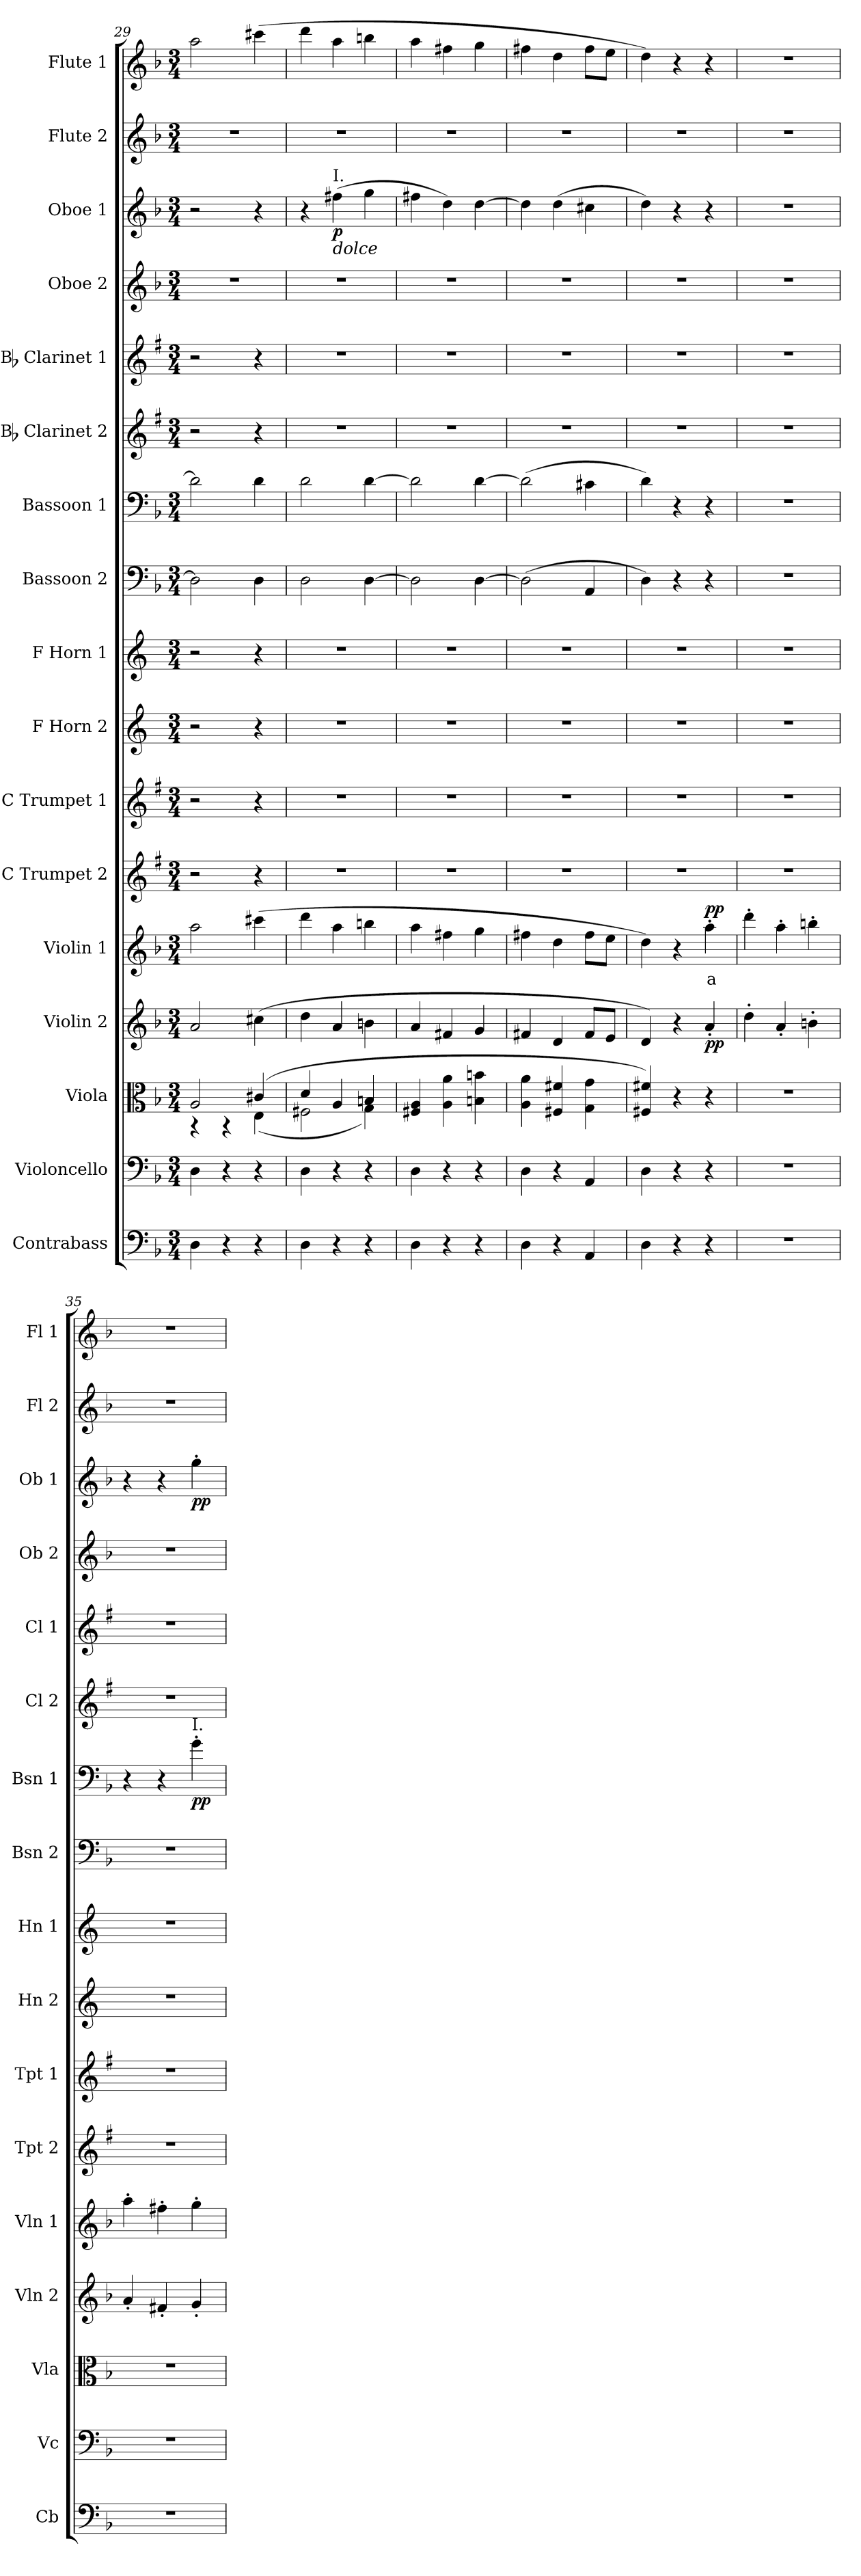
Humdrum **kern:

**kern	**kern	**kern	**kern	**dynam	**kern	**text	**dynam	**kern	**kern	**kern	**kern	**kern	**kern	**dynam	**kern	**kern	**kern	**kern	**dynam	**kern	**kern
*part17	*part16	*part15	*part14	*part14	*part13	*part13	*part13	*part12	*part11	*part10	*part9	*part8	*part7	*part7	*part6	*part5	*part4	*part3	*part3	*part2	*part1
*staff17	*staff16	*staff15	*staff14	*staff14	*staff13	*staff13	*staff13	*staff12	*staff11	*staff10	*staff9	*staff8	*staff7	*staff7	*staff6	*staff5	*staff4	*staff3	*staff3	*staff2	*staff1
*I"Contrabass	*I"Violoncello	*I"Viola	*I"Violin 2	*	*I"Violin 1	*	*	*I"C Trumpet 2	*I"C Trumpet 1	*I"F Horn 2	*I"F Horn 1	*I"Bassoon 2	*I"Bassoon 1	*	*I"Bb Clarinet 2	*I"Bb Clarinet 1	*I"Oboe  2	*I"Oboe 1	*	*I"Flute 2	*I"Flute 1
*I'Cb	*I'Vc	*I'Vla	*I'Vln 2	*	*I'Vln 1	*	*	*I'Tpt 2	*I'Tpt 1	*I'Hn 2	*I'Hn 1	*I'Bsn 2	*I'Bsn 1	*	*I'Cl 2	*I'Cl 1	*I'Ob 2	*I'Ob 1	*	*I'Fl 2	*I'Fl 1
*clefF4	*clefF4	*clefC3	*clefG2	*	*clefG2	*	*	*clefG2	*clefG2	*clefG2	*clefG2	*clefF4	*clefF4	*	*clefG2	*clefG2	*clefG2	*clefG2	*	*clefG2	*clefG2
*ITrd7c12	*	*	*	*	*	*	*	*ITrd1c2	*ITrd1c2	*ITrd4c7	*ITrd4c7	*	*	*	*ITrd1c2	*ITrd1c2	*	*	*	*	*
*k[b-]	*k[b-]	*k[b-]	*k[b-]	*	*k[b-]	*	*	*k[b-]	*k[b-]	*k[b-]	*k[b-]	*k[b-]	*k[b-]	*	*k[b-]	*k[b-]	*k[b-]	*k[b-]	*	*k[b-]	*k[b-]
*M3/4	*M3/4	*M3/4	*M3/4	*	*M3/4	*	*	*M3/4	*M3/4	*M3/4	*M3/4	*M3/4	*M3/4	*	*M3/4	*M3/4	*M3/4	*M3/4	*	*M3/4	*M3/4
=29	=29	=29	=29	=29	=29	=29	=29	=29	=29	=29	=29	=29	=29	=29	=29	=29	=29	=29	=29	=29	=29
*	*	*^	*	*	*	*	*	*	*	*	*	*	*	*	*	*	*	*	*	*	*
4DD\	4D\	2A/	4r	2a/	.	2aa\	.	.	2r	2r	2r	2r	2D\]	2d\]	.	2r	2r	2.r	2r	.	2.r	2aa\
4r	4r	.	4r	.	.	.	.	.	.	.	.	.	.	.	.	.	.	.	.	.	.	.
4r	4r	(4c#X/	(4E\	(4cc#X\	.	(4ccc#X\	.	.	4r	4r	4r	4r	4D\	4d\	.	4r	4r	.	4r	.	.	(4ccc#X\
=30	=30	=30	=30	=30	=30	=30	=30	=30	=30	=30	=30	=30	=30	=30	=30	=30	=30	=30	=30	=30	=30	=30
4DD\	4D\	4d/	2F#X\	4dd\	.	4ddd\	.	.	2.r	2.r	2.r	2.r	2D\	2d\	.	2.r	2.r	2.r	4r	.	2.r	4ddd\
!	!	!	!	!	!	!	!	!	!	!	!	!	!	!	!	!	!	!	!LO:TX:a:t=I.	!	!	!
!	!	!	!	!	!	!	!	!	!	!	!	!	!	!	!	!	!	!	!LO:TX:b:i:t=dolce	!	!	!
!	!	!	!	!	!	!	!	!	!	!	!	!	!	!	!	!	!	!	!	!LO:DY:b	!	!
4r	4r	4A/	.	4a/	.	4aa\	.	.	.	.	.	.	.	.	.	.	.	.	(4ff#X\	p	.	4aa\
4r	4r	4Bn/	4G\)	4bn\	.	4bbn\	.	.	.	.	.	.	[4D\	[4d\	.	.	.	.	4gg\	.	.	4bbn\
*	*	*v	*v	*	*	*	*	*	*	*	*	*	*	*	*	*	*	*	*	*	*	*
=31	=31	=31	=31	=31	=31	=31	=31	=31	=31	=31	=31	=31	=31	=31	=31	=31	=31	=31	=31	=31	=31
4DD\	4D\	4F#X/ 4A/	4a/	.	4aa\	.	.	2.r	2.r	2.r	2.r	2D\]	2d\]	.	2.r	2.r	2.r	4ff#X\	.	2.r	4aa\
4r	4r	4A\ 4a\	4f#X/	.	4ff#X\	.	.	.	.	.	.	.	.	.	.	.	.	4dd\)	.	.	4ff#X\
4r	4r	4Bn\ 4bn\	4g/	.	4gg\	.	.	.	.	.	.	[4D\	[4d\	.	.	.	.	[4dd\	.	.	4gg\
!!LO:PB:g=z
=32	=32	=32	=32	=32	=32	=32	=32	=32	=32	=32	=32	=32	=32	=32	=32	=32	=32	=32	=32	=32	=32
4DD\	4D\	4A\ 4a\	4f#X/	.	4ff#X\	.	.	2.r	2.r	2.r	2.r	(2D\]	(2d\]	.	2.r	2.r	2.r	4dd\]	.	2.r	4ff#X\
4r	4r	4F#X/ 4f#X/	4d/	.	4dd\	.	.	.	.	.	.	.	.	.	.	.	.	(4dd\	.	.	4dd\
4AAA/	4AA/	4G\ 4g\	8f#/L	.	8ff#\L	.	.	.	.	.	.	4AA/	4c#X\	.	.	.	.	4cc#X\	.	.	8ff#\L
.	.	.	8e/J	.	8ee\J	.	.	.	.	.	.	.	.	.	.	.	.	.	.	.	8ee\J
=33	=33	=33	=33	=33	=33	=33	=33	=33	=33	=33	=33	=33	=33	=33	=33	=33	=33	=33	=33	=33	=33
4DD\	4D\	4F#X/ 4f#X/)	4d/)	.	4dd\)	.	.	2.r	2.r	2.r	2.r	4D\)	4d\)	.	2.r	2.r	2.r	4dd\)	.	2.r	4dd\)
4r	4r	4r	4r	.	4r	.	.	.	.	.	.	4r	4r	.	.	.	.	4r	.	.	4r
!	!	!	!	!LO:DY:b	!	!LO:LY:b:color=#FF0000	!LO:DY:b	!	!	!	!	!	!	!	!	!	!	!	!	!	!
4r	4r	4r	4a'/	pp	4aa'\	a	pp	.	.	.	.	4r	4r	.	.	.	.	4r	.	.	4r
=34	=34	=34	=34	=34	=34	=34	=34	=34	=34	=34	=34	=34	=34	=34	=34	=34	=34	=34	=34	=34	=34
2.r	2.r	2.r	4dd'\	.	4ddd'\	.	.	2.r	2.r	2.r	2.r	2.r	2.r	.	2.r	2.r	2.r	2.r	.	2.r	2.r
.	.	.	4a'/	.	4aa'\	.	.	.	.	.	.	.	.	.	.	.	.	.	.	.	.
.	.	.	4bn'\	.	4bbn'\	.	.	.	.	.	.	.	.	.	.	.	.	.	.	.	.
=35	=35	=35	=35	=35	=35	=35	=35	=35	=35	=35	=35	=35	=35	=35	=35	=35	=35	=35	=35	=35	=35
2.r	2.r	2.r	4a'/	.	4aa'\	.	.	2.r	2.r	2.r	2.r	2.r	4r	.	2.r	2.r	2.r	4r	.	2.r	2.r
.	.	.	4f#X'/	.	4ff#X'\	.	.	.	.	.	.	.	4r	.	.	.	.	4r	.	.	.
!	!	!	!	!	!	!	!	!	!	!	!	!	!LO:TX:a:t=I.	!	!	!	!	!	!	!	!
!	!	!	!	!	!	!	!	!	!	!	!	!	!	!LO:DY:b	!	!	!	!	!LO:DY:b	!	!
.	.	.	4g'/	.	4gg'\	.	.	.	.	.	.	.	4g'\	pp	.	.	.	4gg'\	pp	.	.
=	=	=	=	=	=	=	=	=	=	=	=	=	=	=	=	=	=	=	=	=	=
*-	*-	*-	*-	*-	*-	*-	*-	*-	*-	*-	*-	*-	*-	*-	*-	*-	*-	*-	*-	*-	*-
